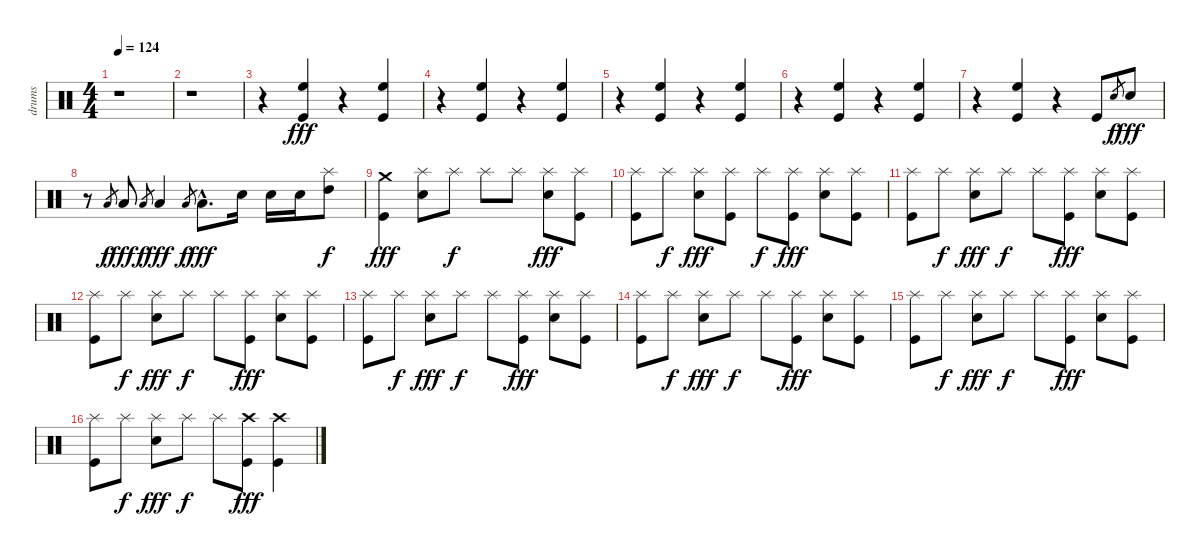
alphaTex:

\track ("drums" "drums") {instrument percussion}
\staff {score}
\articulation defaults
\ts (4 4)
\tempo 124
\clef neutral
\ks c
r.1{dy fff} |
r.1 |
r.4 ("High Floor Tom (hit)" "Kick (hit)").4 r.4 ("High Floor Tom (hit)" "Kick (hit)").4 |
r.4 ("High Floor Tom (hit)" "Kick (hit)").4 r.4 ("High Floor Tom (hit)" "Kick (hit)").4 |
r.4 ("High Floor Tom (hit)" "Kick (hit)").4 r.4 ("High Floor Tom (hit)" "Kick (hit)").4 |
r.4 ("High Floor Tom (hit)" "Kick (hit)").4 r.4 ("High Floor Tom (hit)" "Kick (hit)").4 |
r.4 ("High Floor Tom (hit)" "Kick (hit)").4 r.4 "Kick (hit)".8 "Snare (hit) 2".8{gr dy f} "Snare (hit) 2".8{dy fff} |
r.8 "Low Tom (hit)".8{gr dy f} "Low Tom (hit)".8{dy fff} "Low Tom (hit)".8{gr dy f} "Low Tom (hit)".4{dy fff} "Low Tom (hit)".8{gr dy f} "Low Tom (hit)"{hac}.8{d dy fff} "Snare (hit) 2".16 "Snare (hit) 2".16 "Snare (hit) 2".16 ("Splash (hit)" "High Tom (hit)").8{dy f} |
("Crash medium (hit)" "Kick (hit)").4{dy fff} ("Splash (hit)" "Snare (hit) 2").8 "Splash (hit)".8{dy f} "Splash (hit)".8 "Splash (hit)".8 ("Splash (hit)" "Snare (hit) 2").8{dy fff} ("Splash (hit)" "Kick (hit)").8 |
("Splash (hit)" "Kick (hit)").8 "Splash (hit)".8{dy f} ("Splash (hit)" "Snare (hit) 2").8{dy fff} ("Splash (hit)" "Kick (hit)").8 "Splash (hit)".8{dy f} ("Splash (hit)" "Kick (hit)").8{dy fff} ("Splash (hit)" "Snare (hit) 2").8 ("Splash (hit)" "Kick (hit)").8 |
("Splash (hit)" "Kick (hit)").8 "Splash (hit)".8{dy f} ("Splash (hit)" "Snare (hit) 2").8{dy fff} "Splash (hit)".8{dy f} "Splash (hit)".8 ("Splash (hit)" "Kick (hit)").8{dy fff} ("Splash (hit)" "Snare (hit) 2").8 ("Splash (hit)" "Kick (hit)").8 |
("Splash (hit)" "Kick (hit)").8 "Splash (hit)".8{dy f} ("Splash (hit)" "Snare (hit) 2").8{dy fff} "Splash (hit)".8{dy f} "Splash (hit)".8 ("Splash (hit)" "Kick (hit)").8{dy fff} ("Splash (hit)" "Snare (hit) 2").8 ("Splash (hit)" "Kick (hit)").8 |
("Splash (hit)" "Kick (hit)").8 "Splash (hit)".8{dy f} ("Splash (hit)" "Snare (hit) 2").8{dy fff} "Splash (hit)".8{dy f} "Splash (hit)".8 ("Splash (hit)" "Kick (hit)").8{dy fff} ("Splash (hit)" "Snare (hit) 2").8 ("Splash (hit)" "Kick (hit)").8 |
("Splash (hit)" "Kick (hit)").8 "Splash (hit)".8{dy f} ("Splash (hit)" "Snare (hit) 2").8{dy fff} "Splash (hit)".8{dy f} "Splash (hit)".8 ("Splash (hit)" "Kick (hit)").8{dy fff} ("Splash (hit)" "Snare (hit) 2").8 ("Splash (hit)" "Kick (hit)").8 |
("Splash (hit)" "Kick (hit)").8 "Splash (hit)".8{dy f} ("Splash (hit)" "Snare (hit) 2").8{dy fff} "Splash (hit)".8{dy f} "Splash (hit)".8 ("Splash (hit)" "Kick (hit)").8{dy fff} ("Splash (hit)" "Snare (hit) 2").8 ("Splash (hit)" "Kick (hit)").8 |
("Splash (hit)" "Kick (hit)").8 "Splash (hit)".8{dy f} ("Splash (hit)" "Snare (hit) 2").8{dy fff} "Splash (hit)".8{dy f} "Splash (hit)".8 ("Crash high (hit)" "Kick (hit)").8{dy fff} ("Crash high (hit)" "Kick (hit)").4
